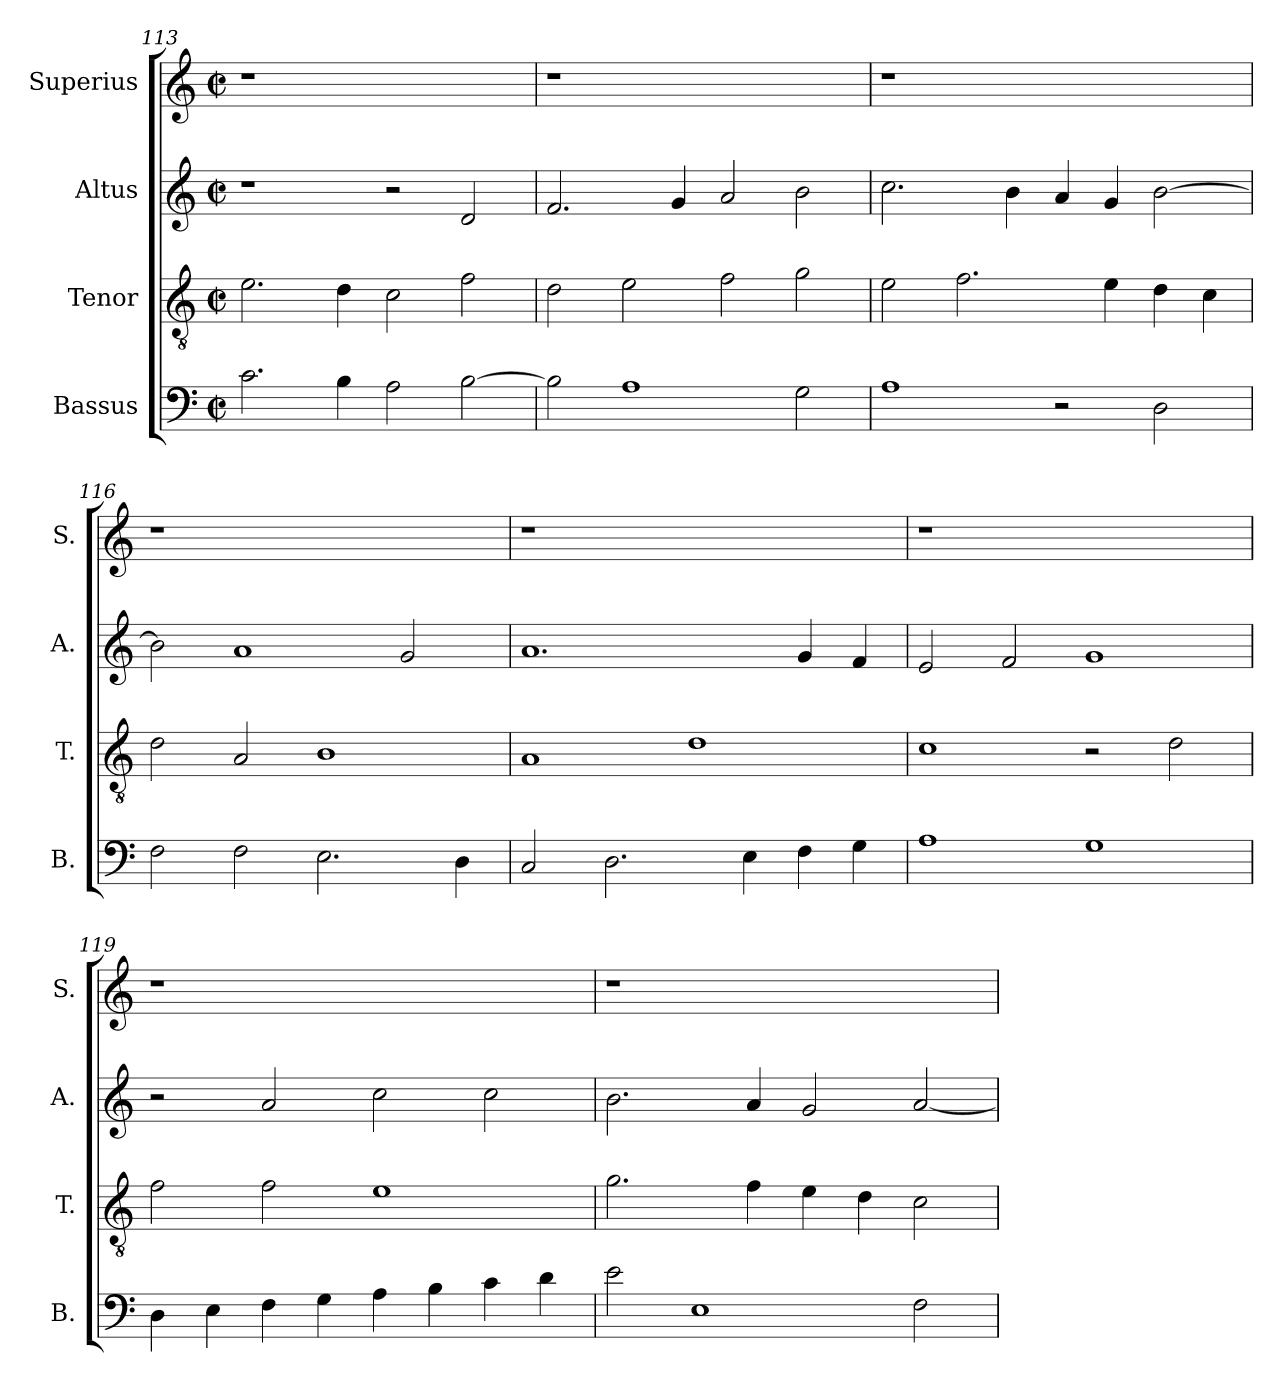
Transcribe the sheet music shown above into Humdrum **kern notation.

**kern	**kern	**kern	**kern
*part4	*part3	*part2	*part1
*staff4	*staff3	*staff2	*staff1
*I"Bassus	*I"Tenor	*I"Altus	*I"Superius
*I'B.	*I'T.	*I'A.	*I'S.
*clefF4	*clefGv2	*clefG2	*clefG2
*	*ITrd7c12	*	*
*k[]	*k[]	*k[]	*k[]
*C:	*C:	*C:	*C:
*M2/2	*M2/2	*M2/2	*M2/2
*met(c|)	*met(c|)	*met(c|)	*met(c|)
=113	=113	=113	=113
!	!	!	!LO:N:vis=1
2.ci\	2.Ei\	1r	1r
4Bi\	4Di\	.	.
2Ai\	2Ci\	2r	1ryy
[>2Bi\	2Fi\	2di/	.
=114	=114	=114	=114
!	!	!	!LO:N:vis=1
2Bi\]	2Di\	2.fi/	1r
1Ai	2Ei\	.	.
.	.	4gi/	.
.	2Fi\	2ai/	1ryy
2Gi\	2Gi\	2bi\	.
=115	=115	=115	=115
!	!	!	!LO:N:vis=1
1Ai	2Ei\	2.cci\	1r
.	2.Fi\	.	.
.	.	4bi\	.
2r	.	4ai/	1ryy
.	4Ei\	4gi/	.
2Di\	4Di\	[>2bi\	.
.	4Ci\	.	.
!!LO:LB:g=z
=116	=116	=116	=116
!	!	!	!LO:N:vis=1
2Fi\	2Di\	2bi\]	1r
2Fi\	2AAi/	1ai	.
2.Ei\	1BBi	.	1ryy
.	.	2gi/	.
4Di\	.	.	.
=117	=117	=117	=117
!	!	!	!LO:N:vis=1
2Ci/	1AAi	1.ai	1r
2.Di\	.	.	.
.	1Di	.	1ryy
4Ei\	.	.	.
4Fi\	.	4gi/	.
4Gi\	.	4fi/	.
=118	=118	=118	=118
!	!	!	!LO:N:vis=1
1Ai	1Ci	2ei/	1r
.	.	2fi/	.
1Gi	2r	1gi	1ryy
.	2Di\	.	.
=119	=119	=119	=119
!	!	!	!LO:N:vis=1
4Di\	2Fi\	2r	1r
4Ei\	.	.	.
4Fi\	2Fi\	2ai/	.
4Gi\	.	.	.
4Ai\	1Ei	2cci\	1ryy
4Bi\	.	.	.
4ci\	.	2cci\	.
4di\	.	.	.
=120	=120	=120	=120
!	!	!	!LO:N:vis=1
2ei\	2.Gi\	2.bi\	1r
1Ei	.	.	.
.	4Fi\	4ai/	.
.	4Ei\	2gi/	1ryy
.	4Di\	.	.
2Fi\	2Ci\	[<2ai/	.
=	=	=	=
*-	*-	*-	*-
